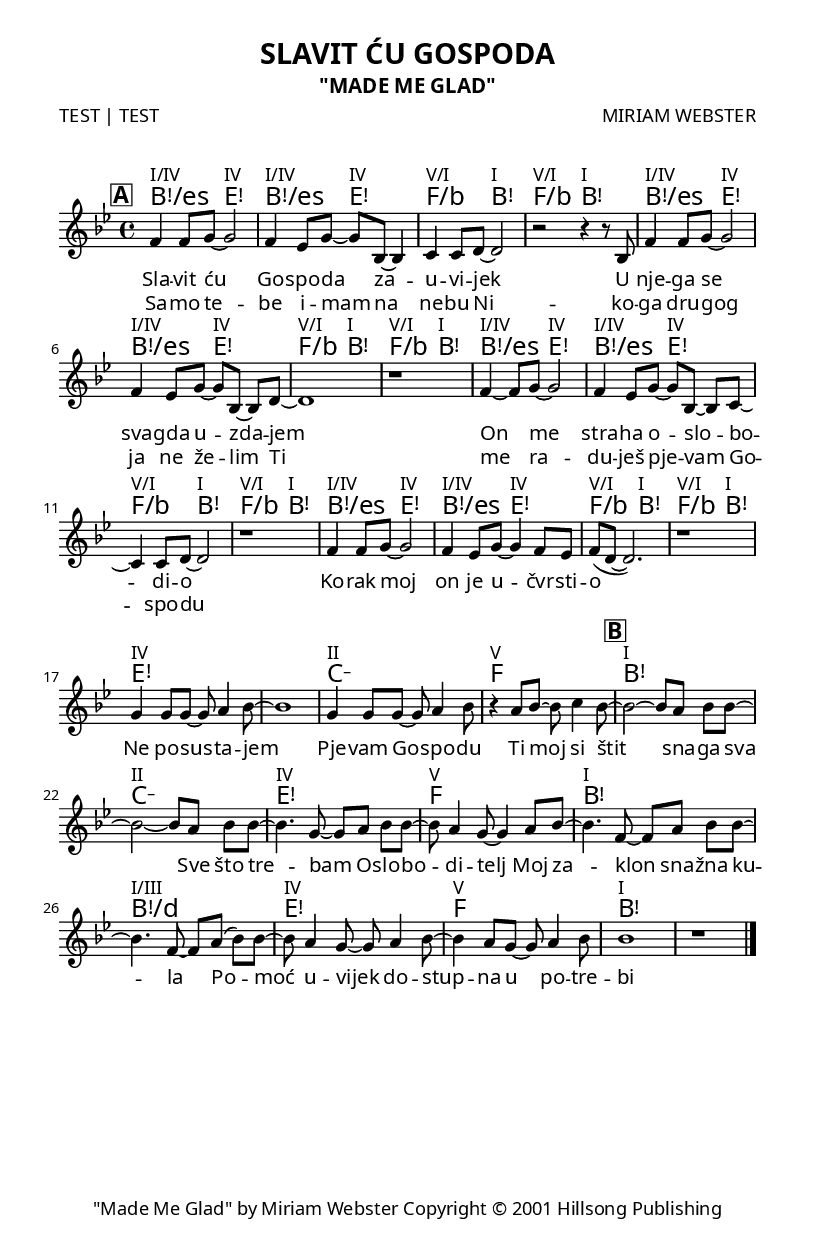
\version "2.14.2"

\header {
title = "SLAVIT ĆU GOSPODA"
subtitle = "\"MADE ME GLAD\""
composer = "MIRIAM WEBSTER" 
poet = "TEST | TEST" 
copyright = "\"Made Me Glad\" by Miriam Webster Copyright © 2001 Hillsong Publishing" 
}

\include "deutsch.ly"
\include "jazzChords_grand.ly"
\include "romanChords_grand.ly"
\include "config_grand.ly"

%NOTE
scoreA = \relative c' {
	\key b \major
	\mark \default
	f4 f8 g8 ~ g2 |
	f4 es8 g ~ g b, ~ b4 |
	c4 c8 d ~ d2 |
	r2 r4 r8 b8 |
	f'4 f8 g8 ~ g2 |
	f4 es8 g ~ g b, ~ b8[ d8] ~ |
	d1 |
	r1 |
	f4 ~ f8 g8 ~ g2 |
	f4 es8[ g8] ~ g[ b,] ~ b c ~ |
	c4 c8 d ~ d2 |
	r1 |
	f4 f8 g8 ~ g2 |
	f4 es8 g ~ g4 f8 es8 |
	f8( d8 ~ d2.) |
	r1 |
	g4 g8 g ~ g a4 b8 ~ |
	b1 |
	g4 g8 g ~ g a4 b8 |
	r4
}

scoreB = \relative c' {
	a'8 b8 ~ b c4 b8 ~ |
	\mark \default
	b2 ~ b8[ a] b b ~ |
	b2 ~ b8[ a] b b ~ |
	b4. g8 ~ g[ a] b b ~ |
	b8 a4 g8 ~ g4 a8 b ~ |
	b4. f8 ~ f[ a] b b ~ |
	b4. f8 ~ f[ a]( b) b ~ |
	b8 a4 g8 ~ g a4 b8 ~ |
	b4 a8 g ~ g a4 b8 |
	b1 |
	r1 |
	\bar "|."
}

%AKORDI
chordsA = \chordmode {
	b2/es es2 | b2/es es | f2/b b | f2/b b |
	b2/es es2 | b2/es es | f2/b b | f2/b b |
	b2/es es2 | b2/es es | f2/b b | f2/b b |
	b2/es es2 | b2/es es | f2/b b | f2/b b |
	es1 | es1 | c1:m | f1 |
}

chordsB = \chordmode {
	b1 | c:m | es | f |
	b | b/d | es | f |
	b | b |
}

%HRVATSKI TEKST

lyricsAOne = \lyricmode {
Sla -- vit ću Go -- spo -- da za -- u -- vi -- jek
U nje -- ga se sva -- gda u -- zda -- jem
On me stra -- ha o -- slo -- bo -- di -- o
Ko -- rak moj on je u -- čvr -- sti -- o
Ne po -- sus -- ta -- jem
Pje -- vam Go -- spo -- du
}

lyricsB = \lyricmode {
Ti moj si štit sna -- ga sva
Sve što tre -- bam O -- slo -- bo -- di -- telj
Moj za -- klon sna -- žna ku -- la
Po -- moć u -- vijek do -- stup -- na u po -- tre -- bi
}

lyricsATwo = \lyricmode {
Sa -- mo te -- be i -- mam na ne -- bu
Ni -- ko -- ga dru -- gog ja ne že -- lim
Ti me ra -- du -- ješ pje -- vam Go -- spo -- du
}

\score {
<<
        \new ChordNames { \romanChords \transpose b c { \chordsA \chordsB } }
        \new ChordNames { \jazzChords \chordsA \chordsB }
        \new Staff { \scoreA \scoreB }
        \addlyrics { \lyricsAOne \lyricsB }
	\addlyrics { \lyricsATwo }
>>
}
